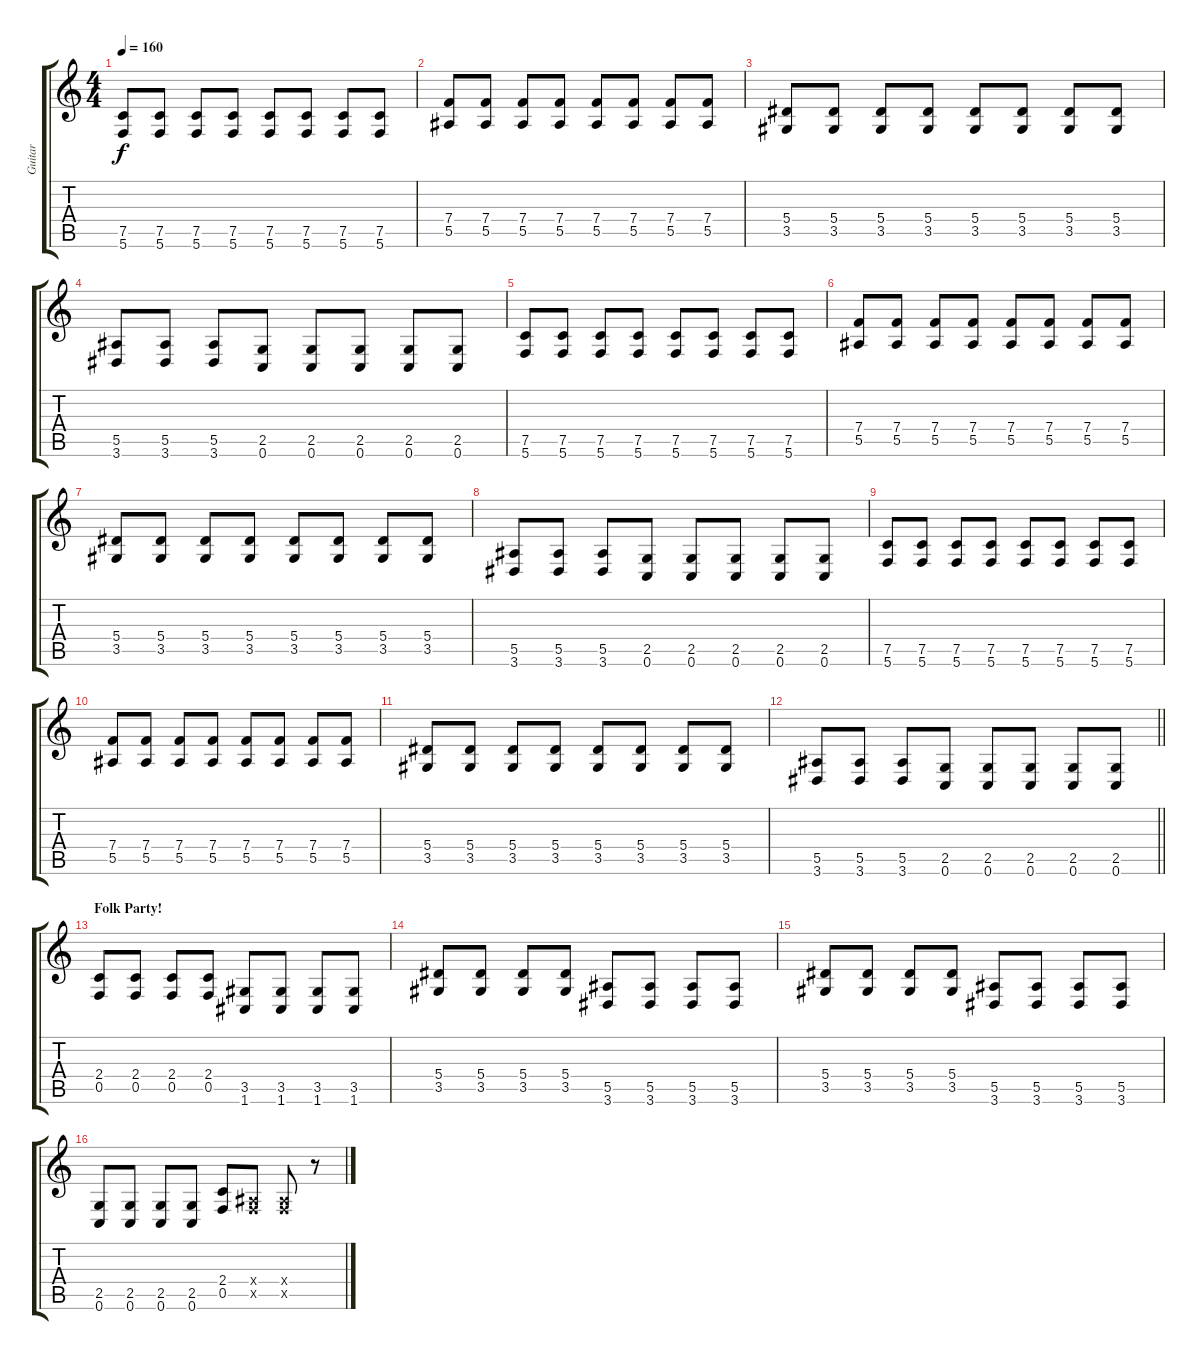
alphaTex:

\track ("Guitar" "Guitar") {instrument distortionguitar}
\staff {score tabs}
\tuning (C4 G3 Eb3 Bb2 F2 C2) {hide}
\ts (4 4)
\tempo 160
\clef g2
\ks c
(7.5 5.6).8{dy f} (7.5 5.6).8 (7.5 5.6).8 (7.5 5.6).8 (7.5 5.6).8 (7.5 5.6).8 (7.5 5.6).8 (7.5 5.6).8 |
(7.4 5.5).8 (7.4 5.5).8 (7.4 5.5).8 (7.4 5.5).8 (7.4 5.5).8 (7.4 5.5).8 (7.4 5.5).8 (7.4 5.5).8 |
(5.4 3.5).8 (5.4 3.5).8 (5.4 3.5).8 (5.4 3.5).8 (5.4 3.5).8 (5.4 3.5).8 (5.4 3.5).8 (5.4 3.5).8 |
(5.5 3.6).8 (5.5 3.6).8 (5.5 3.6).8 (2.5 0.6).8 (2.5 0.6).8 (2.5 0.6).8 (2.5 0.6).8 (2.5 0.6).8 |
(7.5 5.6).8 (7.5 5.6).8 (7.5 5.6).8 (7.5 5.6).8 (7.5 5.6).8 (7.5 5.6).8 (7.5 5.6).8 (7.5 5.6).8 |
(7.4 5.5).8 (7.4 5.5).8 (7.4 5.5).8 (7.4 5.5).8 (7.4 5.5).8 (7.4 5.5).8 (7.4 5.5).8 (7.4 5.5).8 |
(5.4 3.5).8 (5.4 3.5).8 (5.4 3.5).8 (5.4 3.5).8 (5.4 3.5).8 (5.4 3.5).8 (5.4 3.5).8 (5.4 3.5).8 |
(5.5 3.6).8 (5.5 3.6).8 (5.5 3.6).8 (2.5 0.6).8 (2.5 0.6).8 (2.5 0.6).8 (2.5 0.6).8 (2.5 0.6).8 |
(7.5 5.6).8 (7.5 5.6).8 (7.5 5.6).8 (7.5 5.6).8 (7.5 5.6).8 (7.5 5.6).8 (7.5 5.6).8 (7.5 5.6).8 |
(7.4 5.5).8 (7.4 5.5).8 (7.4 5.5).8 (7.4 5.5).8 (7.4 5.5).8 (7.4 5.5).8 (7.4 5.5).8 (7.4 5.5).8 |
(5.4 3.5).8 (5.4 3.5).8 (5.4 3.5).8 (5.4 3.5).8 (5.4 3.5).8 (5.4 3.5).8 (5.4 3.5).8 (5.4 3.5).8 |
\barLineRight lightlight
(5.5 3.6).8 (5.5 3.6).8 (5.5 3.6).8 (2.5 0.6).8 (2.5 0.6).8 (2.5 0.6).8 (2.5 0.6).8 (2.5 0.6).8 |
\section ("" "Folk Party!")
(2.4 0.5).8 (2.4 0.5).8 (2.4 0.5).8 (2.4 0.5).8 (3.5 1.6).8 (3.5 1.6).8 (3.5 1.6).8 (3.5 1.6).8 |
(5.4 3.5).8 (5.4 3.5).8 (5.4 3.5).8 (5.4 3.5).8 (5.5 3.6).8 (5.5 3.6).8 (5.5 3.6).8 (5.5 3.6).8 |
(5.4 3.5).8 (5.4 3.5).8 (5.4 3.5).8 (5.4 3.5).8 (5.5 3.6).8 (5.5 3.6).8 (5.5 3.6).8 (5.5 3.6).8 |
(2.5 0.6).8 (2.5 0.6).8 (2.5 0.6).8 (2.5 0.6).8 (2.4 0.5).8 (0.4{x} 0.5{x}).8 (0.4{x} 0.5{x}).8 r.8
